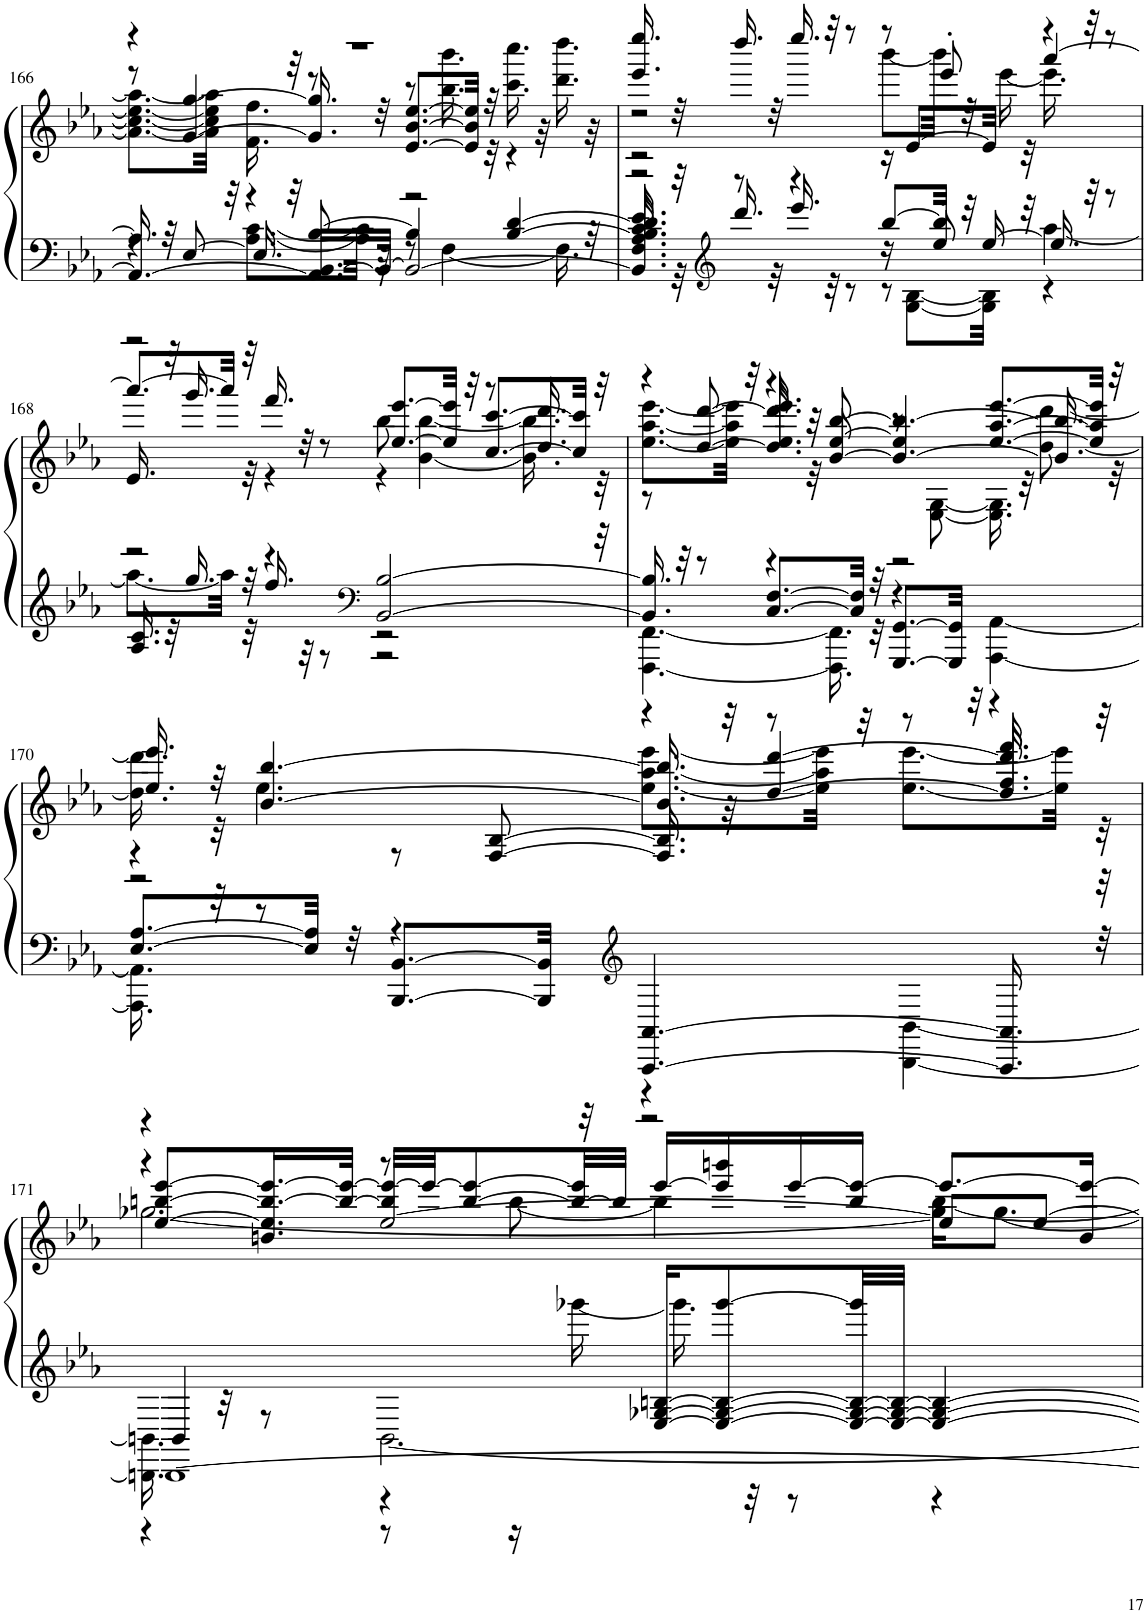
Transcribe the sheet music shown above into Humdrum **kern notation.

**kern	**kern
*part1	*part1
*staff2	*staff1
*I"Piano, Klavier	*
*I'Pno.	*
!!LO:PB:g=z
*clefF4	*clefG2
*k[b-e-a-]	*k[b-e-a-]
*M4/4	*M4/4
=166	=166
*^	*^
*	*^	*	*^
*	*	*	*	*	*^
16.A-/]	4r	4.AA-/_	1r	4r	8r	8.a-\_ 8.cc\_ 8.ee-\_ 8.aa-\_L
32r	.	.	.	.	.	.
[8E-/	.	.	.	.	[4g/ [4gg/	.
.	.	.	.	.	.	32a-\] 32cc\] 32ee-\] 32aa-\]Jkk
.	.	.	.	.	.	32r
16.E-/]	[8.A-\ [8.c\L	.	.	16.f\ 16.ff\	.	4r
32r	.	.	.	32r	.	.
[8B-/	.	16.AA-/] [16.BB-/LL	.	8r	16.g/] 16.gg/]	.
.	32A-\] 32c\]Jkk	.	.	.	.	.
.	32r	32BB-/JJk_	.	.	32r	.
4B-/]	8r	2BB-/_	.	8r	[8.e-/ [8.b-/ [8.ee-/L	2r
.	[4F\	.	.	16.bb-\ 16.bbb-\	.	.
.	.	.	.	.	32e-/] 32b-/] 32ee-/]Jkk	.
.	.	.	.	32r	32r	.
[4B-/ [4d/	.	.	.	16.ccc\ 16.cccc\	4r	.
.	.	.	.	32r	.	.
.	16.F\]	.	.	16.ddd\ 16.dddd\	.	.
.	32r	.	.	32r	.	.
*	*	*	*	*	*v	*v
=167	=167	=167	=167	=167	=167
16.B-/] 16.d/]	2r	16.BB-/] 16.F/ 16.A-/ 16.c/ 16.e-/	16.eee-/ 16.eeee-/	2r	2r
32r	.	32r	32r	.	.
*clefG2	*	*	*	*	*
8r	.	16.ddd/	16.dddd/	.	.
.	.	32r	32r	.	.
4r	.	16.eee-/	16.eeee-/	.	.
.	.	32r	32r	.	.
.	.	8r	8r	.	.
[8bb-/L	16r	8r	8r	[8bbb-\L	16r
.	[8G\ [8B-\L	.	.	.	[8e-/L
32bb-/Jkk]	.	8ee-'/	8eee-'/	32bbb-\Jkk]	.
32r	.	.	.	32r	.
[16ee-/	32G\] 32B-\]Jkk	.	.	[16eee-\	32e-/Jkk]
.	32r	.	.	.	32r
16.ee-/]	[4aa-\	4r	4r	16.eee-\]	[4aaa-/
32r	.	.	.	32r	.
8r	.	.	.	8r	.
!!LO:LB:g=z	!!	!!
=168	=168	=168	=168	=168	=168
2r	8.aa-\L_	16.A-/ 16.c/	16.e-/	2r	8.aaa-/L_
.	.	32r	32r	.	.
.	.	16.gg/	16.ggg/	.	.
.	32aa-\Jkk]	.	.	.	32aaa-/Jkk]
.	32r	32r	32r	.	32r
.	4r	16.ff/	16.fff/	.	4r
.	.	32r	32r	.	.
.	.	8r	8r	.	.
*clefF4	*	*	*	*	*
[2BB-/ [2B-/	2r	2r	[8.ee-/ [8.eee-/L	8bb-\	4r
.	.	.	.	[4b-\ [4bb-\	.
.	.	.	32ee-/] 32eee-/]Jkk	.	.
.	.	.	32r	.	.
.	.	.	8r	.	[8.cc/ [8.ccc/L
.	.	.	16.dd/ 16.ddd/	16.b-\] 16.bb-\]	.
.	.	.	.	.	32cc/] 32ccc/]Jkk
.	.	.	32r	32r	32r
=169	=169	=169	=169	=169	=169
16.BB-/] 16.B-/]	[4.FFF\ [4.FF\	4r	4r	[8.ee-\ [8.aa-\ [8.eee-\L	8r
32r	.	.	.	.	.
8r	.	.	.	.	[8dd/ [8ddd/
.	.	.	.	32ee-\] 32aa-\] 32eee-\]Jkk	.
.	.	.	.	32r	.
4r	.	[8.C/ [8.F/L	16.ee-/ 16.eee-/	4r	16.dd/] 16.ddd/]
.	.	.	32r	.	32r
.	16.FFF\] 16.FF\]	.	[8b-/ [8bb-/	.	[8ee-/
.	.	32C/] 32F/]Jkk	.	.	.
.	32r	32r	.	.	.
2r	4r	[8.GGG/ [8.GG/L	4.b-/_ 4.bb-/_	8r	4ee-/]
.	.	.	.	[8E-\ [8G\	.
.	.	32GGG/] 32GG/]Jkk	.	.	.
.	.	32r	.	.	.
.	[4AAA-\ [4AA-\	4r	.	16.E-\] 16.G\]	[8.ee-/ [8.aa-/ [8.eee-/L
.	.	.	.	32r	.
.	.	.	16.b-/] 16.bb-/]	[8dd\ [8ddd\	.
.	.	.	.	.	32ee-/] 32aa-/] 32eee-/]Jkk
.	.	.	32r	.	32r
!!LO:LB:g=z	!!	!!
=170	=170	=170	=170	=170	=170
2r	16.AAA-\] 16.AA-\]	[8.E-/ [8.A-/L	16.ee-/ 16.eee-/	16.dd\] 16.ddd\]	4r
.	32r	.	32r	32r	.
.	8r	.	[4.b-/ [4.bb-/	4.ee-\	.
.	.	32E-/] 32A-/]Jkk	.	.	.
.	.	32r	.	.	.
.	4r	[8.BBB-/ [8.BB-/L	.	.	8r
.	.	.	.	.	[8F/ [8B-/
.	.	32BBB-/] 32BB-/]Jkk	.	.	.
.	.	32r	.	.	.
*clefG2	*	*	*	*	*
[4.AAA-/ [4.AA-/	4r	2r	16.b-/] 16.bb-/]	[8.ee-\ [8.aa-\ [8.eee-\L	16.F/] 16.B-/]
.	.	.	32r	.	32r
.	.	.	8r	.	[4dd/ [4ddd/
.	.	.	.	32ee-\] 32aa-\] 32eee-\]Jkk	.
.	.	.	.	32r	.
.	[4BBB-\ [4BB-\	.	8r	[8.ee-\ [8.eee-\L	.
16.AAA-/] 16.AA-/]	.	.	16.ff/ 16.fff/	.	16.dd/] 16.ddd/]
.	.	.	.	32ee-\] 32eee-\]Jkk	.
32r	.	.	32r	32r	32r
!!LO:LB:g=z
=171	=171	=171	=171	=171	=171
*	*	*^	*	*	*^
[1BBBn	16.BBB-\] 16.BB-\]	4BBn/	4r	4r	4r	[8ee-/ [8bbn/ [8eee-/L	[2.gg-X\
.	32r	.	.	.	.	.	.
.	8r	.	.	.	.	16.bn/ 16.ee-/] 16.bb/_ 16.eee-/_L	.
.	.	.	.	.	.	32bb/_ 32eee-/_JJk	.
.	[2.BB\	4r	8r	[2ee-/	8r	32bb/] 32eee-/_LLL	.
.	.	.	.	.	.	32eee-/JJ_	.
.	.	.	.	.	.	[8bb/ 8eee-/_	.
.	.	.	16r	.	[8bb\	.	.
.	.	.	[16ggg-X\	.	.	32bb/_ 32eee-/]LL	.
.	.	.	.	.	.	32bb/JJJ]	.
.	.	[16E-/ [16G-X/ [16Bn/KL	16.ggg-\]	.	4bb\]	[16eee-/LL	.
.	.	8E-/_ 8G-/_ 8B/_ [8ggg-/	.	.	.	16eee-/] 16bbbn/	.
.	.	.	32r	.	.	.	.
.	.	.	8r	.	.	[16eee-/	.
.	.	32E-/_ 32G-/_ 32B/_ 32ggg-/]LL	.	.	.	16bb/ 16eee-/_JJ	.
.	.	32E-/_ 32G-/_ 32B/_JJJ	.	.	.	.	.
.	.	4E-/_ 4G-/_ 4B/_	4r	8ee-/L]	[4bb\	8.eee-/L_	16gg-\KL]
.	.	.	.	.	.	.	[8.gg-\J
.	.	.	.	[8ee-/J	.	.	.
.	.	.	.	.	.	16b/ 16eee-/_Jk	.
*v	*v	*v	*v	*	*	*	*
*	*v	*v	*v	*v
=	=
*-	*-
